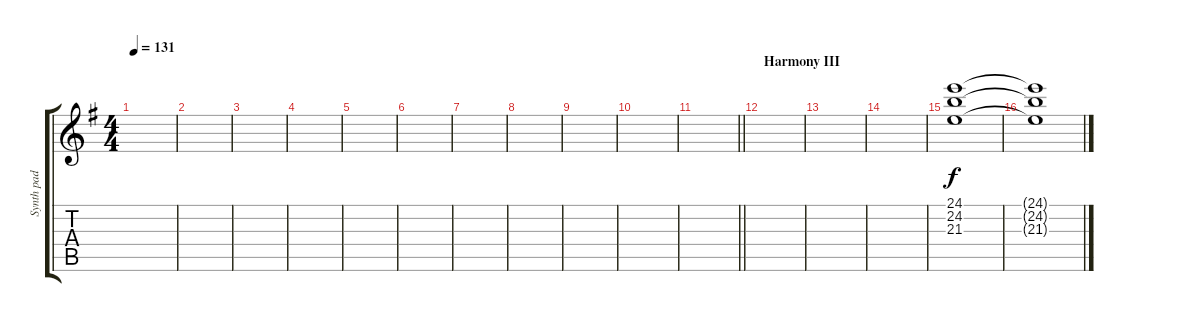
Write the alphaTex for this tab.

\track ("Synth pad" "Synth pad") {instrument pad8sweep}
\staff {score tabs}
\tuning (E4 B3 G3 D3 A2 E2) {hide}
\ts (4 4)
\tempo 131
\clef g2
\ks g
|
|
|
|
|
|
|
|
|
|
\barLineRight lightlight
|
\section ("" "Harmony III")
|
|
|
(24.1 24.2 21.3).1 |
(24.1{t} 24.2{t} 21.3{t}).1
